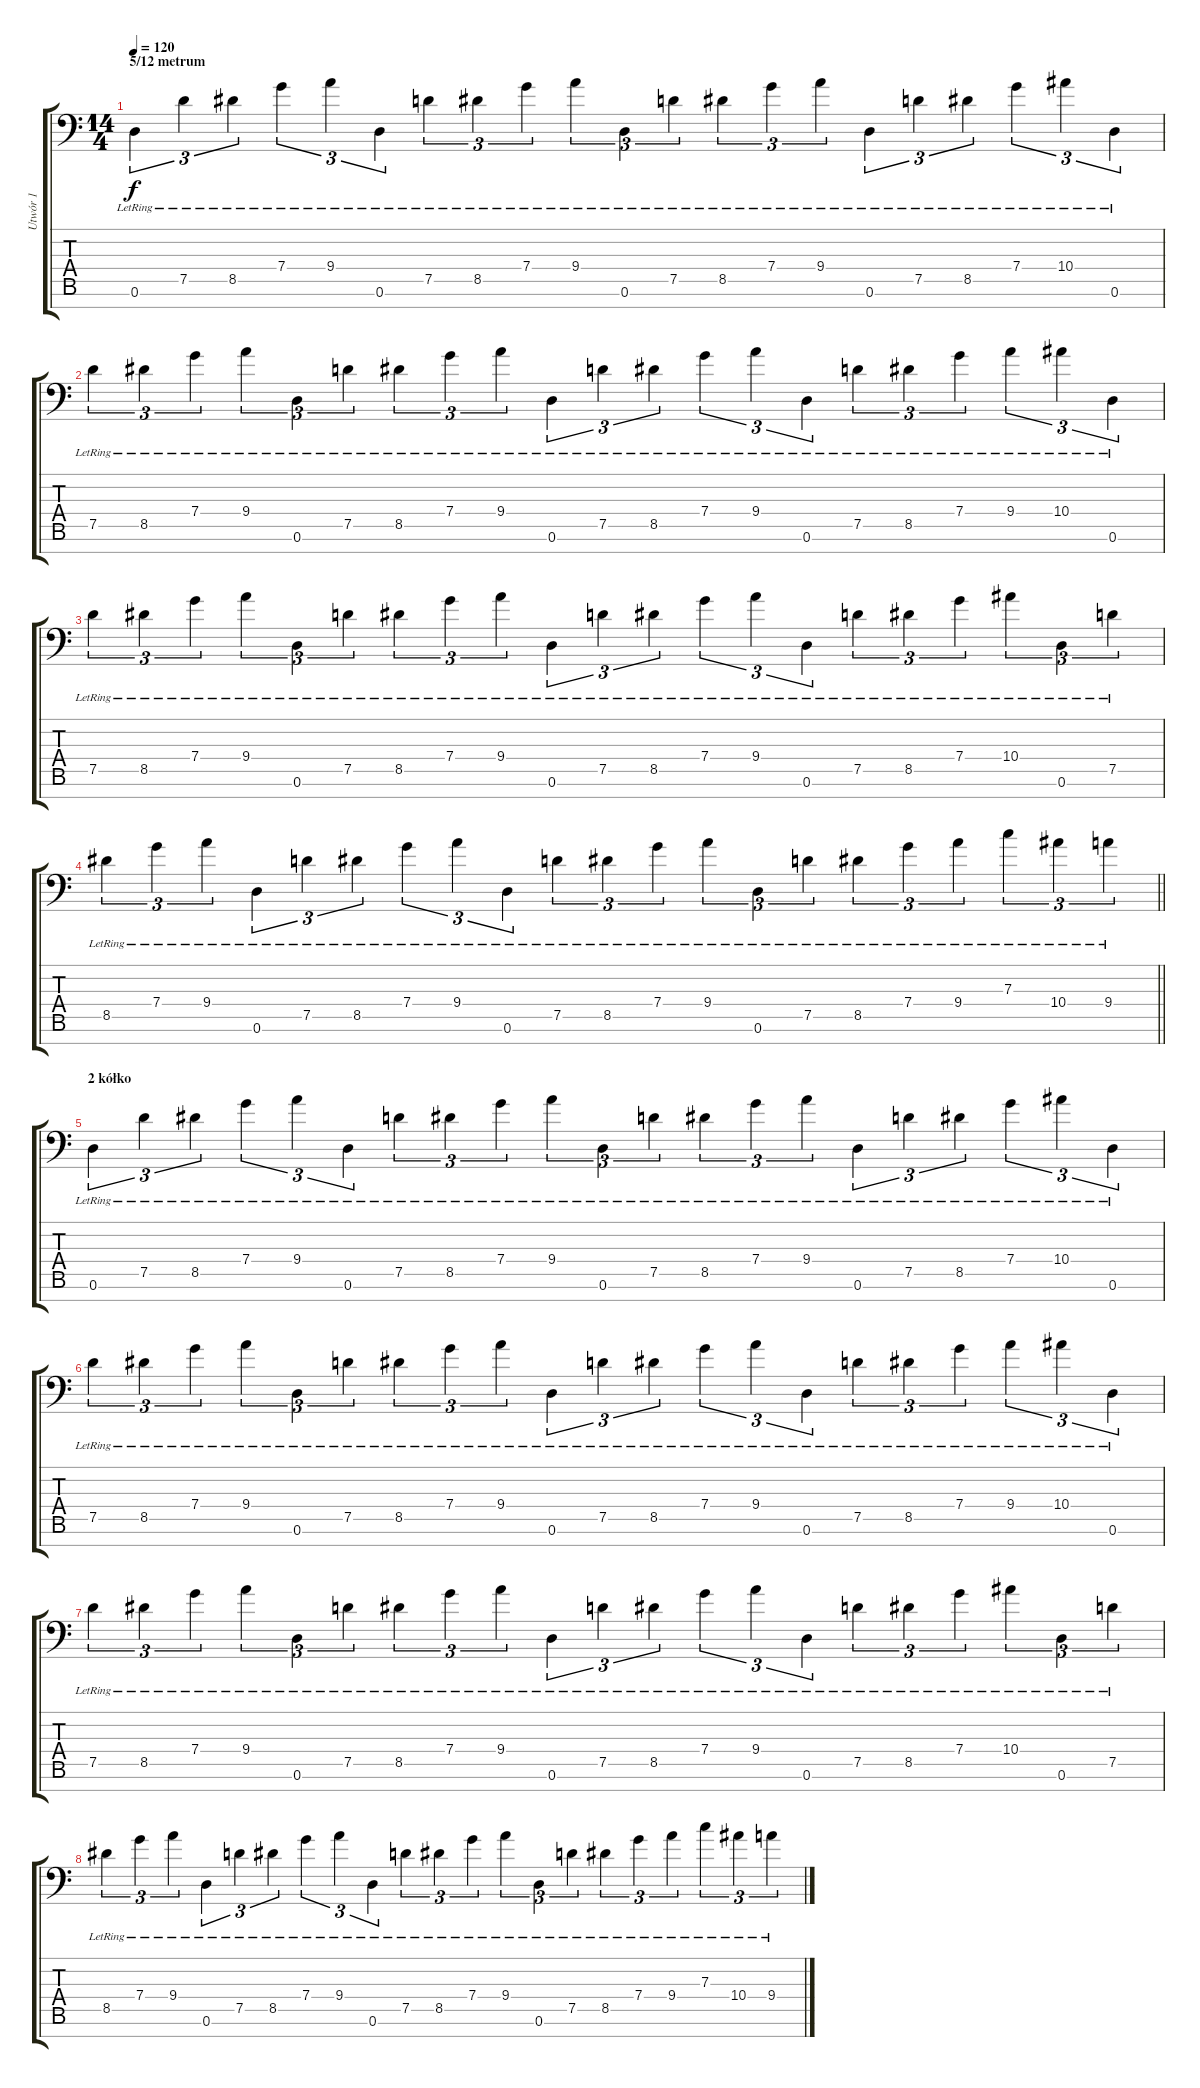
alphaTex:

\track ("Utwór 1" "Utwór 1") {instrument electricguitarclean}
\staff {score tabs}
\tuning (D4 A3 F3 C3 G2 D2 A1) {hide}
\ts (14 4)
\section ("" "5/12 metrum")
\tempo 120
\clef f4
\ks c
0.6{lr}.4{tu (3 2) dy f} 7.5{lr}.4{tu (3 2)} 8.5{lr}.4{tu (3 2)} 7.4{lr}.4{tu (3 2)} 9.4{lr}.4{tu (3 2)} 0.6{lr}.4{tu (3 2)} 7.5{lr}.4{tu (3 2)} 8.5{lr}.4{tu (3 2)} 7.4{lr}.4{tu (3 2)} 9.4{lr}.4{tu (3 2)} 0.6{lr}.4{tu (3 2)} 7.5{lr}.4{tu (3 2)} 8.5{lr}.4{tu (3 2)} 7.4{lr}.4{tu (3 2)} 9.4{lr}.4{tu (3 2)} 0.6{lr}.4{tu (3 2)} 7.5{lr}.4{tu (3 2)} 8.5{lr}.4{tu (3 2)} 7.4{lr}.4{tu (3 2)} 10.4{lr}.4{tu (3 2)} 0.6{lr}.4{tu (3 2)} |
7.5{lr}.4{tu (3 2)} 8.5{lr}.4{tu (3 2)} 7.4{lr}.4{tu (3 2)} 9.4{lr}.4{tu (3 2)} 0.6{lr}.4{tu (3 2)} 7.5{lr}.4{tu (3 2)} 8.5{lr}.4{tu (3 2)} 7.4{lr}.4{tu (3 2)} 9.4{lr}.4{tu (3 2)} 0.6{lr}.4{tu (3 2)} 7.5{lr}.4{tu (3 2)} 8.5{lr}.4{tu (3 2)} 7.4{lr}.4{tu (3 2)} 9.4{lr}.4{tu (3 2)} 0.6{lr}.4{tu (3 2)} 7.5{lr}.4{tu (3 2)} 8.5{lr}.4{tu (3 2)} 7.4{lr}.4{tu (3 2)} 9.4{lr}.4{tu (3 2)} 10.4{lr}.4{tu (3 2)} 0.6{lr}.4{tu (3 2)} |
7.5{lr}.4{tu (3 2)} 8.5{lr}.4{tu (3 2)} 7.4{lr}.4{tu (3 2)} 9.4{lr}.4{tu (3 2)} 0.6{lr}.4{tu (3 2)} 7.5{lr}.4{tu (3 2)} 8.5{lr}.4{tu (3 2)} 7.4{lr}.4{tu (3 2)} 9.4{lr}.4{tu (3 2)} 0.6{lr}.4{tu (3 2)} 7.5{lr}.4{tu (3 2)} 8.5{lr}.4{tu (3 2)} 7.4{lr}.4{tu (3 2)} 9.4{lr}.4{tu (3 2)} 0.6{lr}.4{tu (3 2)} 7.5{lr}.4{tu (3 2)} 8.5{lr}.4{tu (3 2)} 7.4{lr}.4{tu (3 2)} 10.4{lr}.4{tu (3 2)} 0.6{lr}.4{tu (3 2)} 7.5{lr}.4{tu (3 2)} |
\barLineRight lightlight
8.5{lr}.4{tu (3 2)} 7.4{lr}.4{tu (3 2)} 9.4{lr}.4{tu (3 2)} 0.6{lr}.4{tu (3 2)} 7.5{lr}.4{tu (3 2)} 8.5{lr}.4{tu (3 2)} 7.4{lr}.4{tu (3 2)} 9.4{lr}.4{tu (3 2)} 0.6{lr}.4{tu (3 2)} 7.5{lr}.4{tu (3 2)} 8.5{lr}.4{tu (3 2)} 7.4{lr}.4{tu (3 2)} 9.4{lr}.4{tu (3 2)} 0.6{lr}.4{tu (3 2)} 7.5{lr}.4{tu (3 2)} 8.5{lr}.4{tu (3 2)} 7.4{lr}.4{tu (3 2)} 9.4{lr}.4{tu (3 2)} 7.3{lr}.4{tu (3 2)} 10.4{lr}.4{tu (3 2)} 9.4{lr}.4{tu (3 2)} |
\section ("" "2 kółko")
0.6{lr}.4{tu (3 2)} 7.5{lr}.4{tu (3 2)} 8.5{lr}.4{tu (3 2)} 7.4{lr}.4{tu (3 2)} 9.4{lr}.4{tu (3 2)} 0.6{lr}.4{tu (3 2)} 7.5{lr}.4{tu (3 2)} 8.5{lr}.4{tu (3 2)} 7.4{lr}.4{tu (3 2)} 9.4{lr}.4{tu (3 2)} 0.6{lr}.4{tu (3 2)} 7.5{lr}.4{tu (3 2)} 8.5{lr}.4{tu (3 2)} 7.4{lr}.4{tu (3 2)} 9.4{lr}.4{tu (3 2)} 0.6{lr}.4{tu (3 2)} 7.5{lr}.4{tu (3 2)} 8.5{lr}.4{tu (3 2)} 7.4{lr}.4{tu (3 2)} 10.4{lr}.4{tu (3 2)} 0.6{lr}.4{tu (3 2)} |
7.5{lr}.4{tu (3 2)} 8.5{lr}.4{tu (3 2)} 7.4{lr}.4{tu (3 2)} 9.4{lr}.4{tu (3 2)} 0.6{lr}.4{tu (3 2)} 7.5{lr}.4{tu (3 2)} 8.5{lr}.4{tu (3 2)} 7.4{lr}.4{tu (3 2)} 9.4{lr}.4{tu (3 2)} 0.6{lr}.4{tu (3 2)} 7.5{lr}.4{tu (3 2)} 8.5{lr}.4{tu (3 2)} 7.4{lr}.4{tu (3 2)} 9.4{lr}.4{tu (3 2)} 0.6{lr}.4{tu (3 2)} 7.5{lr}.4{tu (3 2)} 8.5{lr}.4{tu (3 2)} 7.4{lr}.4{tu (3 2)} 9.4{lr}.4{tu (3 2)} 10.4{lr}.4{tu (3 2)} 0.6{lr}.4{tu (3 2)} |
7.5{lr}.4{tu (3 2)} 8.5{lr}.4{tu (3 2)} 7.4{lr}.4{tu (3 2)} 9.4{lr}.4{tu (3 2)} 0.6{lr}.4{tu (3 2)} 7.5{lr}.4{tu (3 2)} 8.5{lr}.4{tu (3 2)} 7.4{lr}.4{tu (3 2)} 9.4{lr}.4{tu (3 2)} 0.6{lr}.4{tu (3 2)} 7.5{lr}.4{tu (3 2)} 8.5{lr}.4{tu (3 2)} 7.4{lr}.4{tu (3 2)} 9.4{lr}.4{tu (3 2)} 0.6{lr}.4{tu (3 2)} 7.5{lr}.4{tu (3 2)} 8.5{lr}.4{tu (3 2)} 7.4{lr}.4{tu (3 2)} 10.4{lr}.4{tu (3 2)} 0.6{lr}.4{tu (3 2)} 7.5{lr}.4{tu (3 2)} |
8.5{lr}.4{tu (3 2)} 7.4{lr}.4{tu (3 2)} 9.4{lr}.4{tu (3 2)} 0.6{lr}.4{tu (3 2)} 7.5{lr}.4{tu (3 2)} 8.5{lr}.4{tu (3 2)} 7.4{lr}.4{tu (3 2)} 9.4{lr}.4{tu (3 2)} 0.6{lr}.4{tu (3 2)} 7.5{lr}.4{tu (3 2)} 8.5{lr}.4{tu (3 2)} 7.4{lr}.4{tu (3 2)} 9.4{lr}.4{tu (3 2)} 0.6{lr}.4{tu (3 2)} 7.5{lr}.4{tu (3 2)} 8.5{lr}.4{tu (3 2)} 7.4{lr}.4{tu (3 2)} 9.4{lr}.4{tu (3 2)} 7.3{lr}.4{tu (3 2)} 10.4{lr}.4{tu (3 2)} 9.4{lr}.4{tu (3 2)}
